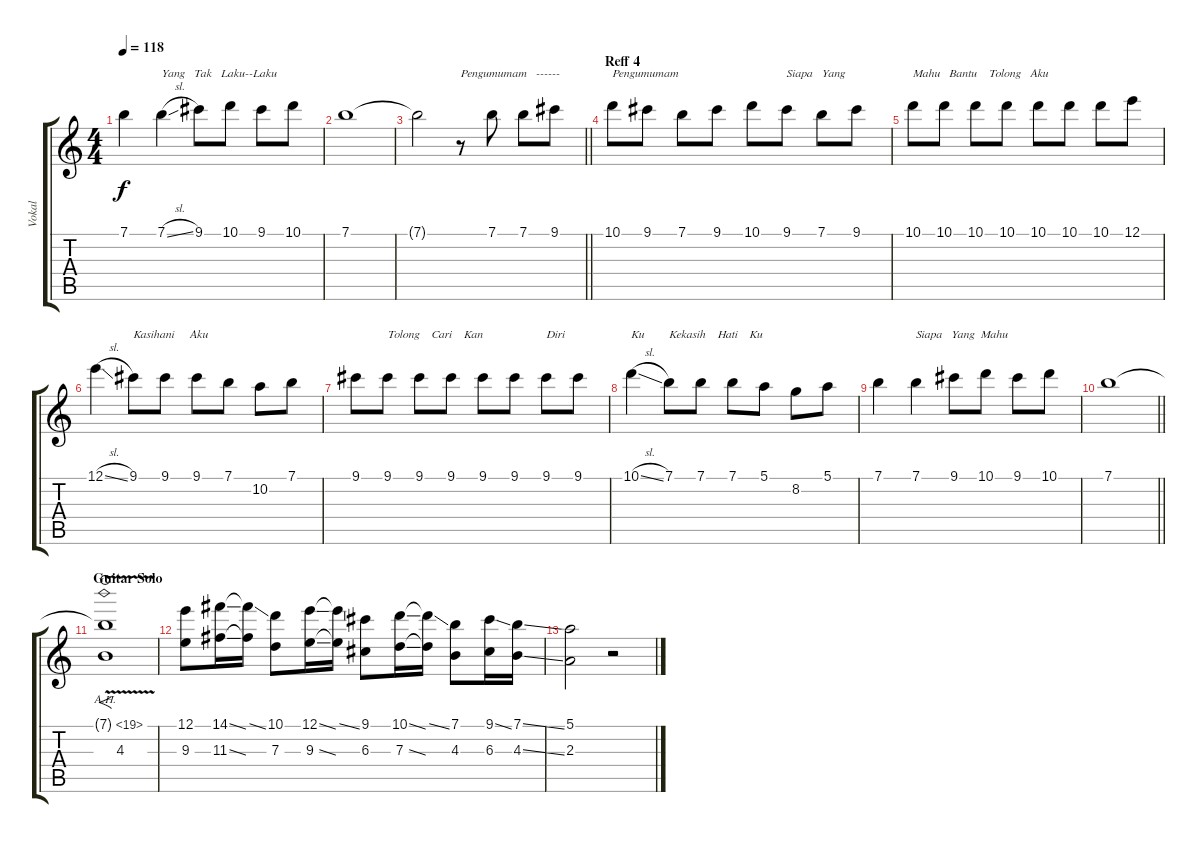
\track ("Vokal" "Vokal") {mute instrument contrabass}
\staff {score tabs}
\tuning (E4 B3 G3 D3 A2 E2) {hide}
\ts (4 4)
\tempo 118
\clef g2
\ks c
7.1.4{dy f} 7.1{sl}.4{txt "Yang   Tak   Laku--Laku"} 9.1.8 10.1.8 9.1.8 10.1.8 |
7.1.1 |
\barLineRight lightlight
7.1{t}.2 r.8{txt "Pengumumam   ------ "} 7.1.8 7.1.8 9.1.8 |
\section ("" "Reff 4")
10.1.8{txt "Pengumumam  "} 9.1.8 7.1.8 9.1.8 10.1.8 9.1.8{txt "Siapa   Yang   "} 7.1.8 9.1.8 |
10.1.8{txt "Mahu   Bantu    Tolong   Aku"} 10.1.8 10.1.8 10.1.8 10.1.8 10.1.8 10.1.8 12.1.8 |
12.1{sl}.4 9.1.8{txt "Kasihani     Aku"} 9.1.8 9.1.8 7.1.8 10.2.8 7.1.8 |
9.1.8 9.1.8{txt "Tolong    Cari    Kan  "} 9.1.8 9.1.8 9.1.8 9.1.8 9.1.8{txt "Diri   "} 9.1.8 |
10.1{sl}.4{txt "Ku"} 7.1.8{txt "Kekasih    Hati    Ku"} 7.1.8 7.1.8 5.1.8 8.2.8 5.1.8 |
7.1.4 7.1.4{txt "Siapa   Yang  Mahu"} 9.1.8 10.1.8 9.1.8 10.1.8 |
\barLineRight lightlight
7.1.1 |
\section ("" "Guitar Solo")
(7.1{ah 12 v t} 4.3).1{f waho} |
(12.1 9.3).8{volume 5} (14.1{ss} 11.3{ss}).16 (14.1{ss t} 11.3{t}).16 (10.1 7.3).8 (12.1{ss} 9.3{ss}).16 (12.1{ss t} 9.3{t}).16 (9.1 6.3).8 (10.1{ss} 7.3{ss}).16 (10.1{ss t} 7.3{t}).16 (7.1 4.3).8 (9.1{ss} 6.3).16 (7.1{ss} 4.3{ss}).16 |
(5.1 2.3).2 r.2
